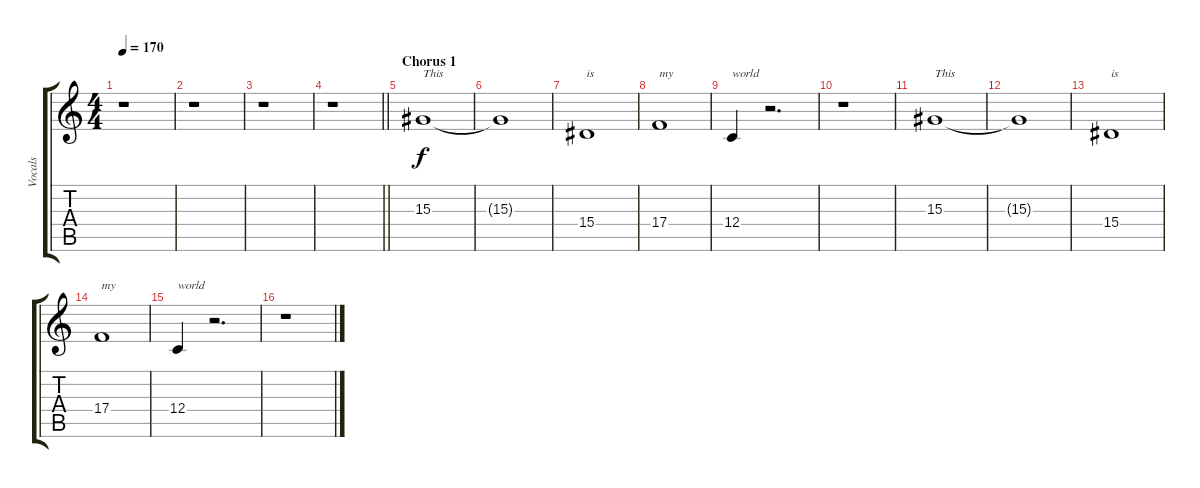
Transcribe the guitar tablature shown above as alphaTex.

\track ("Vocals" "Vocals") {instrument tenorsax}
\staff {score tabs}
\tuning (D4 A3 F3 C3 G2 C2) {hide}
\ts (4 4)
\tempo 170
\clef g2
\ks c
r.1{dy f} |
r.1 |
r.1 |
\barLineRight lightlight
r.1 |
\section ("" "Chorus 1")
15.3.1{txt "This"} |
15.3{t}.1 |
15.4.1{txt "is"} |
17.4.1{txt "my"} |
12.4.4{txt "world"} r.2{d} |
r.1 |
15.3.1{txt "This"} |
15.3{t}.1 |
15.4.1{txt "is"} |
17.4.1{txt "my"} |
12.4.4{txt "world"} r.2{d} |
r.1
